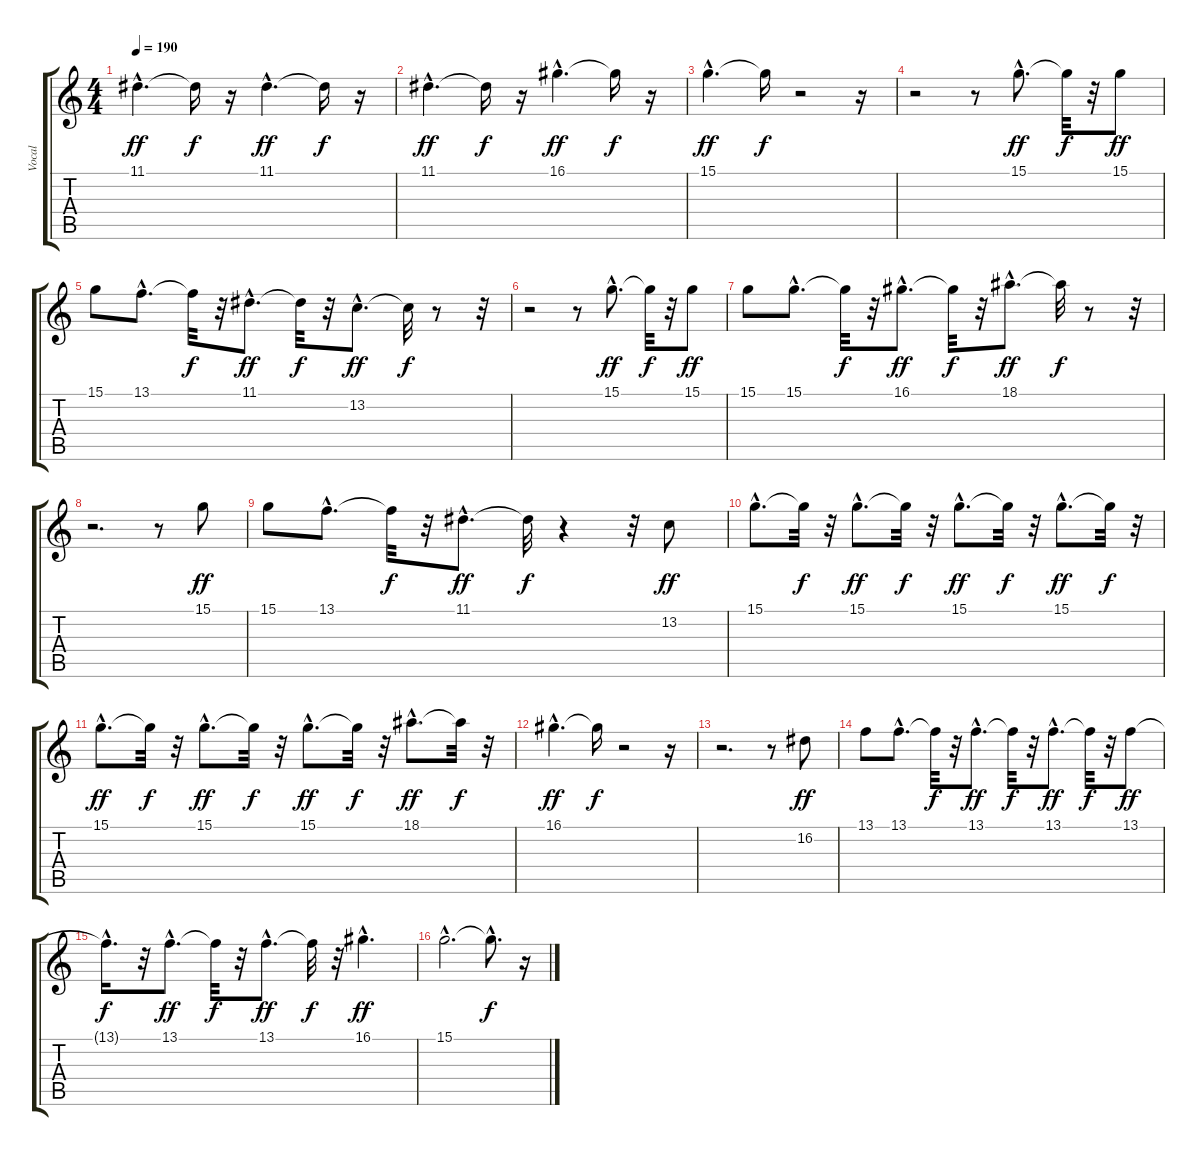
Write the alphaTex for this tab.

\track ("Vocal" "Vocal") {instrument percussiveorgan}
\staff {score tabs}
\tuning (E4 B3 G3 D3 A2 E2) {hide}
\ts (4 4)
\tempo 190
\clef g2
\ks c
11.1{hac}.4{d dy ff} 11.1{t}.16{dy f} r.16 11.1{hac}.4{d dy ff} 11.1{t}.16{dy f} r.16 |
11.1{hac}.4{d dy ff} 11.1{t}.16{dy f} r.16 16.1{hac}.4{d dy ff} 16.1{t}.16{dy f} r.16 |
15.1{hac}.4{d dy ff} 15.1{t}.16{dy f} r.2 r.16 |
r.2 r.8 15.1{hac}.8{d dy ff} 15.1{t}.32{dy f} r.32 15.1.8{dy ff} |
15.1.8 13.1{hac}.8{d} 13.1{t}.32{dy f} r.32 11.1{hac}.8{d dy ff} 11.1{t}.32{dy f} r.32 13.2{hac}.8{d dy ff} 13.2{t}.32{dy f} r.8 r.32 |
r.2 r.8 15.1{hac}.8{d dy ff} 15.1{t}.32{dy f} r.32 15.1.8{dy ff} |
15.1.8 15.1{hac}.8{d} 15.1{t}.32{dy f} r.32 16.1{hac}.8{d dy ff} 16.1{t}.32{dy f} r.32 18.1{hac}.8{d dy ff} 18.1{t}.32{dy f} r.8 r.32 |
r.2{d} r.8 15.1.8{dy ff} |
15.1.8 13.1{hac}.8{d} 13.1{t}.32{dy f} r.32 11.1{hac}.8{d dy ff} 11.1{t}.32{dy f} r.4 r.32 13.2.8{dy ff} |
15.1{hac}.8{d} 15.1{t}.32{dy f} r.32 15.1{hac}.8{d dy ff} 15.1{t}.32{dy f} r.32 15.1{hac}.8{d dy ff} 15.1{t}.32{dy f} r.32 15.1{hac}.8{d dy ff} 15.1{t}.32{dy f} r.32 |
15.1{hac}.8{d dy ff} 15.1{t}.32{dy f} r.32 15.1{hac}.8{d dy ff} 15.1{t}.32{dy f} r.32 15.1{hac}.8{d dy ff} 15.1{t}.32{dy f} r.32 18.1{hac}.8{d dy ff} 18.1{t}.32{dy f} r.32 |
16.1{hac}.4{d dy ff} 16.1{t}.16{dy f} r.2 r.16 |
r.2{d} r.8 16.2.8{dy ff} |
13.1.8 13.1{hac}.8{d} 13.1{t}.32{dy f} r.32 13.1{hac}.8{d dy ff} 13.1{t}.32{dy f} r.32 13.1{hac}.8{d dy ff} 13.1{t}.32{dy f} r.32 13.1.8{dy ff} |
13.1{hac t}.16{d dy f} r.32 13.1{hac}.8{d dy ff} 13.1{t}.32{dy f} r.32 13.1{hac}.8{d dy ff} 13.1{t}.32{dy f} r.32 16.1{hac}.4{d dy ff} |
15.1{hac}.2{d} 15.1{hac t}.8{d dy f} r.16
